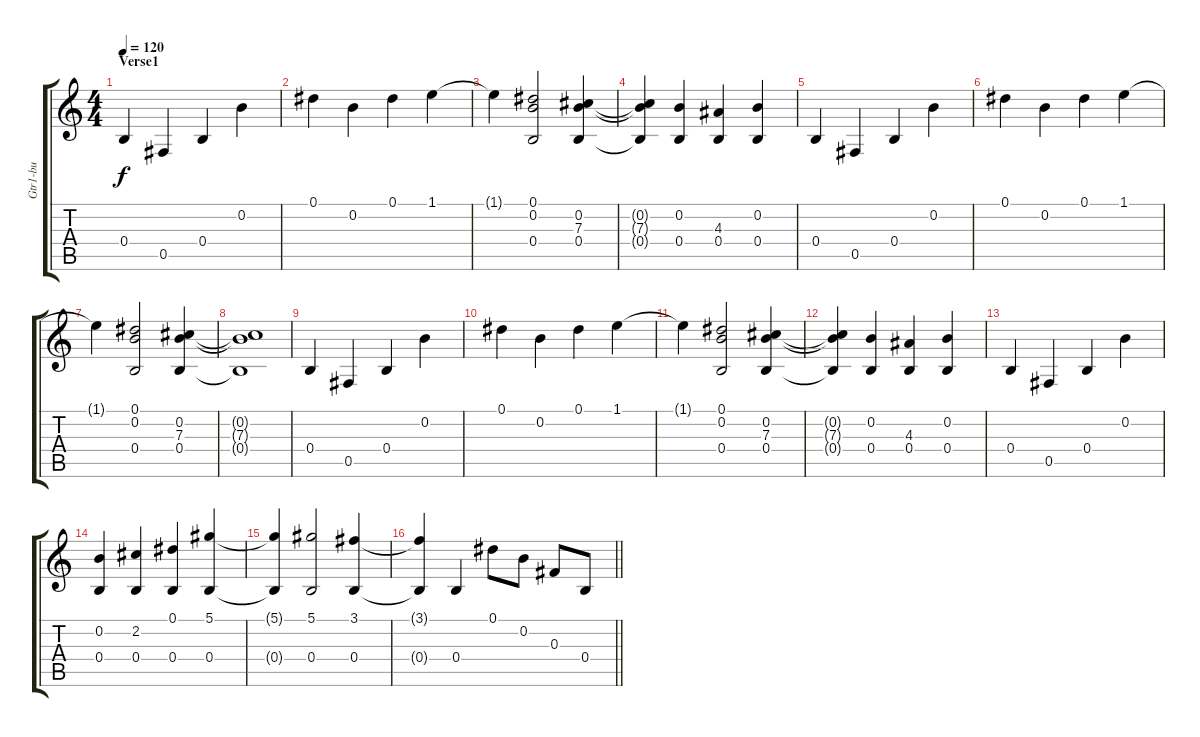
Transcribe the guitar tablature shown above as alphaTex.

\track ("Gtr1-bu" "Gtr1-bu") {mute instrument acousticguitarsteel}
\staff {score tabs}
\tuning (Eb4 B3 Gb3 B2 Gb2 B1) {hide}
\ts (4 4)
\section ("" "Verse1")
\tempo 120
\clef g2
\ks c
0.4.4{dy f volume 10 balance 4 instrument acousticguitarsteel} 0.5.4 0.4.4 0.2.4 |
0.1.4 0.2.4 0.1.4 1.1.4 |
1.1{t}.4 (0.1 0.2 0.4).2 (0.2 7.3 0.4).4 |
(0.2{t} 7.3{t} 0.4{t}).4 (0.2 0.4).4 (4.3 0.4).4 (0.2 0.4).4 |
0.4.4 0.5.4 0.4.4 0.2.4 |
0.1.4 0.2.4 0.1.4 1.1.4 |
1.1{t}.4 (0.1 0.2 0.4).2 (0.2 7.3 0.4).4 |
(0.2{t} 7.3{t} 0.4{t}).1 |
0.4.4 0.5.4 0.4.4 0.2.4 |
0.1.4 0.2.4 0.1.4 1.1.4 |
1.1{t}.4 (0.1 0.2 0.4).2 (0.2 7.3 0.4).4 |
(0.2{t} 7.3{t} 0.4{t}).4 (0.2 0.4).4 (4.3 0.4).4 (0.2 0.4).4 |
0.4.4 0.5.4 0.4.4 0.2.4 |
(0.2 0.4).4 (2.2 0.4).4 (0.1 0.4).4 (5.1 0.4).4 |
(5.1{t} 0.4{t}).4 (5.1 0.4).2 (3.1 0.4).4 |
\barLineRight lightlight
(3.1{t} 0.4{t}).4 0.4.4 0.1.8 0.2.8 0.3.8 0.4.8
